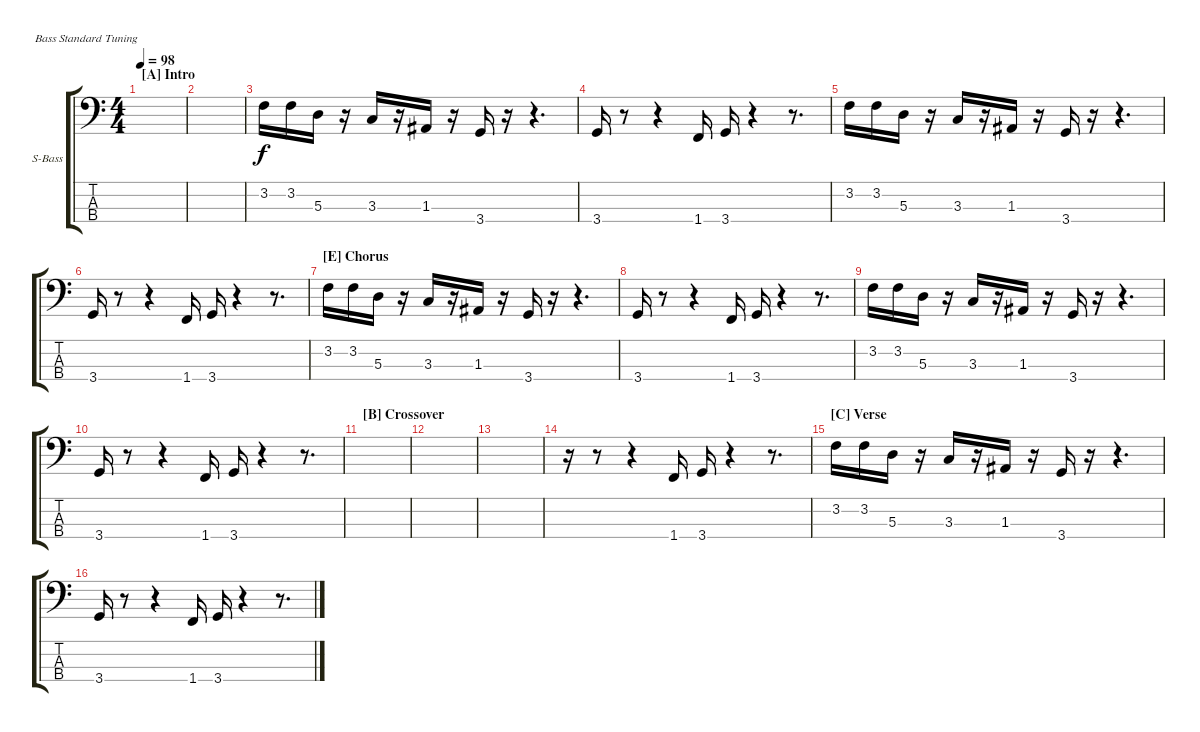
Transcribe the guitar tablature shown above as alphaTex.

\defaultSystemsLayout 4
\bracketExtendMode groupsimilarinstruments
\firstSystemTrackNameOrientation horizontal
\otherSystemsTrackNameOrientation horizontal
\track ("Synthesizer Bass" "S-Bass") {instrument synthbass1}
\staff {score tabs}
\tuning (G2 D2 A1 E1)
\ts (4 4)
\section ("A" "Intro")
\tempo 98
\clef f4
\scale
0.487395
\ks c
|
\scale
0.256303 |
\scale
0.256303 3.2.16 3.2.16 5.3.16 r.16 3.3.16 r.16 1.3.16 r.16 3.4.16 r.16 r.4{d} |
3.4.16 r.8 r.4 1.4.16 3.4.16 r.4 r.8{d} |
3.2.16 3.2.16 5.3.16 r.16 3.3.16 r.16 1.3.16 r.16 3.4.16 r.16 r.4{d} |
3.4.16 r.8 r.4 1.4.16 3.4.16 r.4 r.8{d} |
\section ("E" "Chorus")
3.2.16 3.2.16 5.3.16 r.16 3.3.16 r.16 1.3.16 r.16 3.4.16 r.16 r.4{d} |
3.4.16 r.8 r.4 1.4.16 3.4.16 r.4 r.8{d} |
3.2.16 3.2.16 5.3.16 r.16 3.3.16 r.16 1.3.16 r.16 3.4.16 r.16 r.4{d} |
3.4.16 r.8 r.4 1.4.16 3.4.16 r.4 r.8{d} |
\section ("B" "Crossover")
|
|
|
r.16 r.8 r.4 1.4.16 3.4.16 r.4 r.8{d} |
\section ("C" "Verse")
3.2.16 3.2.16 5.3.16 r.16 3.3.16 r.16 1.3.16 r.16 3.4.16 r.16 r.4{d} |
3.4.16 r.8 r.4 1.4.16 3.4.16 r.4 r.8{d}
